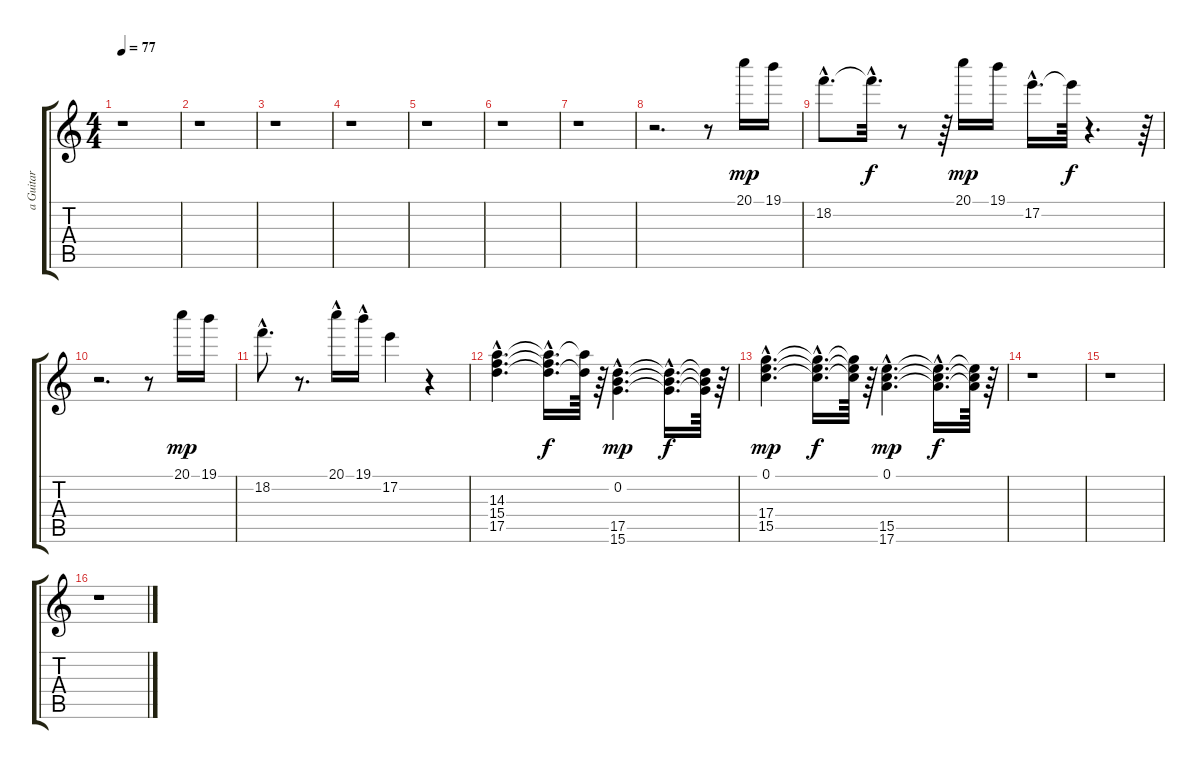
\track ("a Guitar" "a Guitar") {instrument acousticguitarsteel}
\staff {score tabs}
\tuning (E4 B3 G3 D3 A2 E2) {hide}
\ts (4 4)
\tempo 77
\clef g2
\ks c
r.1{dy f} |
r.1 |
r.1 |
r.1 |
r.1 |
r.1 |
r.1 |
r.2{d} r.8 20.1.16{dy mp} 19.1.16 |
18.2{hac}.8{d} 18.2{hac t}.32{d dy f} r.8 r.64 20.1.16{dy mp} 19.1.16 17.2{hac}.16{d} 17.2{t}.64{dy f} r.4{d} r.64 |
r.2{d} r.8 20.1.16{dy mp} 19.1.16 |
18.2{hac}.8{d} r.8{d} 20.1{hac}.16 19.1{hac}.16 17.2.4 r.4 |
(14.3{hac} 15.4{hac} 17.5{hac}).4{d} (14.3{hac t} 15.4{hac t} 17.5{hac t}).16{d dy f} (14.3{t} 17.5{t}).64 r.64 (0.2{hac} 17.5{hac} 15.6{hac}).4{d dy mp} (0.2{hac t} 17.5{hac t} 15.6{hac t}).16{d dy f} (0.2{t} 17.5{t} 15.6{t}).64 r.64 |
(0.1{hac} 17.4{hac} 15.5{hac}).4{d dy mp} (0.1{hac t} 17.4{hac t} 15.5{hac t}).16{d dy f} (0.1{t} 17.4{t} 15.5{t}).64 r.64 (0.1{hac} 15.5{hac} 17.6{hac}).4{d dy mp} (0.1{hac t} 15.5{hac t} 17.6{hac t}).16{d dy f} (0.1{t} 15.5{t} 17.6{t}).64 r.64 |
r.1 |
r.1 |
r.1
